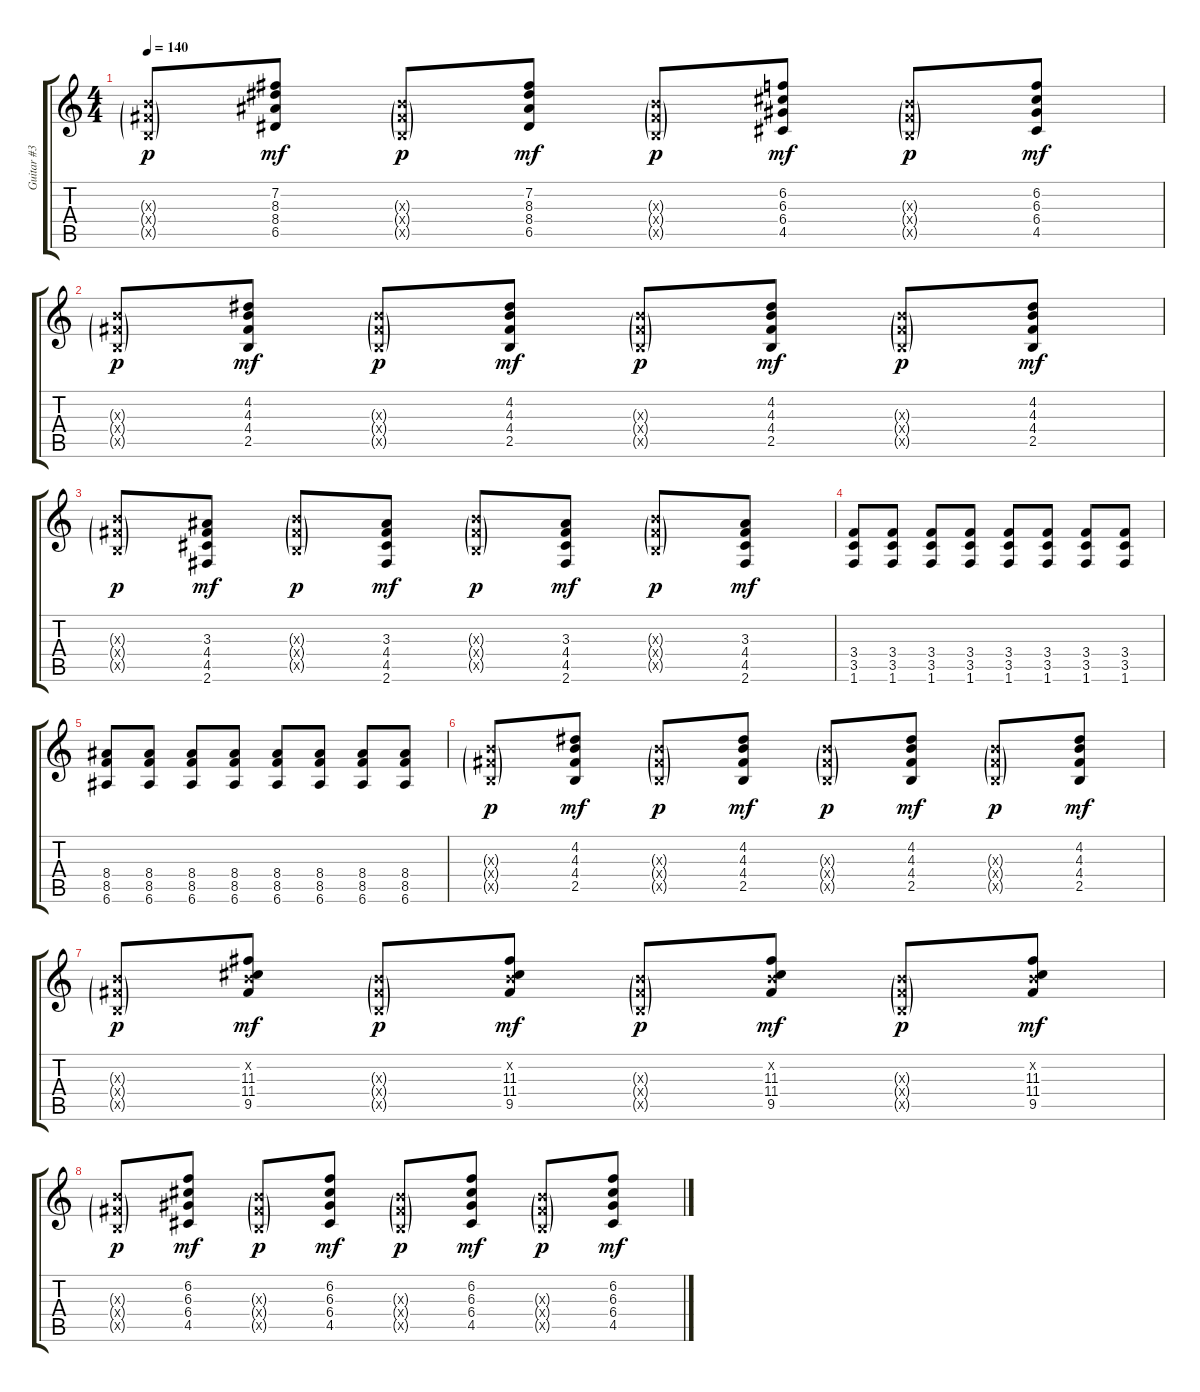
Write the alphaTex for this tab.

\track ("Guitar #3" "Guitar #3") {instrument electricguitarclean}
\staff {score tabs}
\tuning (E4 B3 G3 D3 A2 E2) {hide}
\ts (4 4)
\tempo 140
\clef g2
\ks c
(4.3{g x} 4.4{g x} 2.5{g x}).8{dy p} (7.2 8.3 8.4 6.5).8{dy mf} (4.3{g x} 4.4{g x} 2.5{g x}).8{dy p} (7.2 8.3 8.4 6.5).8{dy mf} (4.3{g x} 4.4{g x} 2.5{g x}).8{dy p} (6.2 6.3 6.4 4.5).8{dy mf} (4.3{g x} 4.4{g x} 2.5{g x}).8{dy p} (6.2 6.3 6.4 4.5).8{dy mf} |
(4.3{g x} 4.4{g x} 2.5{g x}).8{dy p} (4.2 4.3 4.4 2.5).8{dy mf} (4.3{g x} 4.4{g x} 2.5{g x}).8{dy p} (4.2 4.3 4.4 2.5).8{dy mf} (4.3{g x} 4.4{g x} 2.5{g x}).8{dy p} (4.2 4.3 4.4 2.5).8{dy mf} (4.3{g x} 4.4{g x} 2.5{g x}).8{dy p} (4.2 4.3 4.4 2.5).8{dy mf} |
(4.3{g x} 4.4{g x} 2.5{g x}).8{dy p} (3.3 4.4 4.5 2.6).8{dy mf} (4.3{g x} 4.4{g x} 2.5{g x}).8{dy p} (3.3 4.4 4.5 2.6).8{dy mf} (4.3{g x} 4.4{g x} 2.5{g x}).8{dy p} (3.3 4.4 4.5 2.6).8{dy mf} (4.3{g x} 4.4{g x} 2.5{g x}).8{dy p} (3.3 4.4 4.5 2.6).8{dy mf} |
(3.4 3.5 1.6).8 (3.4 3.5 1.6).8 (3.4 3.5 1.6).8 (3.4 3.5 1.6).8 (3.4 3.5 1.6).8 (3.4 3.5 1.6).8 (3.4 3.5 1.6).8 (3.4 3.5 1.6).8 |
(8.4 8.5 6.6).8 (8.4 8.5 6.6).8 (8.4 8.5 6.6).8 (8.4 8.5 6.6).8 (8.4 8.5 6.6).8 (8.4 8.5 6.6).8 (8.4 8.5 6.6).8 (8.4 8.5 6.6).8 |
(4.3{g x} 4.4{g x} 2.5{g x}).8{dy p} (4.2 4.3 4.4 2.5).8{dy mf} (4.3{g x} 4.4{g x} 2.5{g x}).8{dy p} (4.2 4.3 4.4 2.5).8{dy mf} (4.3{g x} 4.4{g x} 2.5{g x}).8{dy p} (4.2 4.3 4.4 2.5).8{dy mf} (4.3{g x} 4.4{g x} 2.5{g x}).8{dy p} (4.2 4.3 4.4 2.5).8{dy mf} |
(4.3{g x} 4.4{g x} 2.5{g x}).8{dy p} (0.2{x} 11.3 11.4 9.5).8{dy mf} (4.3{g x} 4.4{g x} 2.5{g x}).8{dy p} (0.2{x} 11.3 11.4 9.5).8{dy mf} (4.3{g x} 4.4{g x} 2.5{g x}).8{dy p} (0.2{x} 11.3 11.4 9.5).8{dy mf} (4.3{g x} 4.4{g x} 2.5{g x}).8{dy p} (0.2{x} 11.3 11.4 9.5).8{dy mf} |
(4.3{g x} 4.4{g x} 2.5{g x}).8{dy p} (6.2 6.3 6.4 4.5).8{dy mf} (4.3{g x} 4.4{g x} 2.5{g x}).8{dy p} (6.2 6.3 6.4 4.5).8{dy mf} (4.3{g x} 4.4{g x} 2.5{g x}).8{dy p} (6.2 6.3 6.4 4.5).8{dy mf} (4.3{g x} 4.4{g x} 2.5{g x}).8{dy p} (6.2 6.3 6.4 4.5).8{dy mf}
